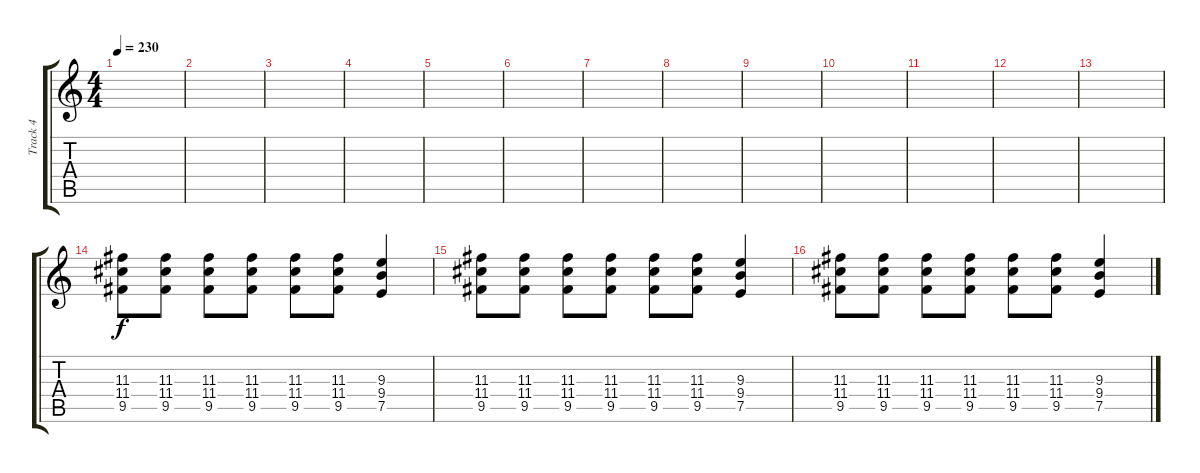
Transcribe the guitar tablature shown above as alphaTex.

\track ("Track 4" "Track 4") {instrument overdrivenguitar}
\staff {score tabs}
\tuning (E4 B3 G3 D3 A2 E2) {hide}
\ts (4 4)
\tempo 230
\clef g2
\ks c
|
|
|
|
|
|
|
|
|
|
|
|
|
(11.3 11.4 9.5).8 (11.3 11.4 9.5).8 (11.3 11.4 9.5).8 (11.3 11.4 9.5).8 (11.3 11.4 9.5).8 (11.3 11.4 9.5).8 (9.3 9.4 7.5).4 |
(11.3 11.4 9.5).8 (11.3 11.4 9.5).8 (11.3 11.4 9.5).8 (11.3 11.4 9.5).8 (11.3 11.4 9.5).8 (11.3 11.4 9.5).8 (9.3 9.4 7.5).4 |
(11.3 11.4 9.5).8 (11.3 11.4 9.5).8 (11.3 11.4 9.5).8 (11.3 11.4 9.5).8 (11.3 11.4 9.5).8 (11.3 11.4 9.5).8 (9.3 9.4 7.5).4
